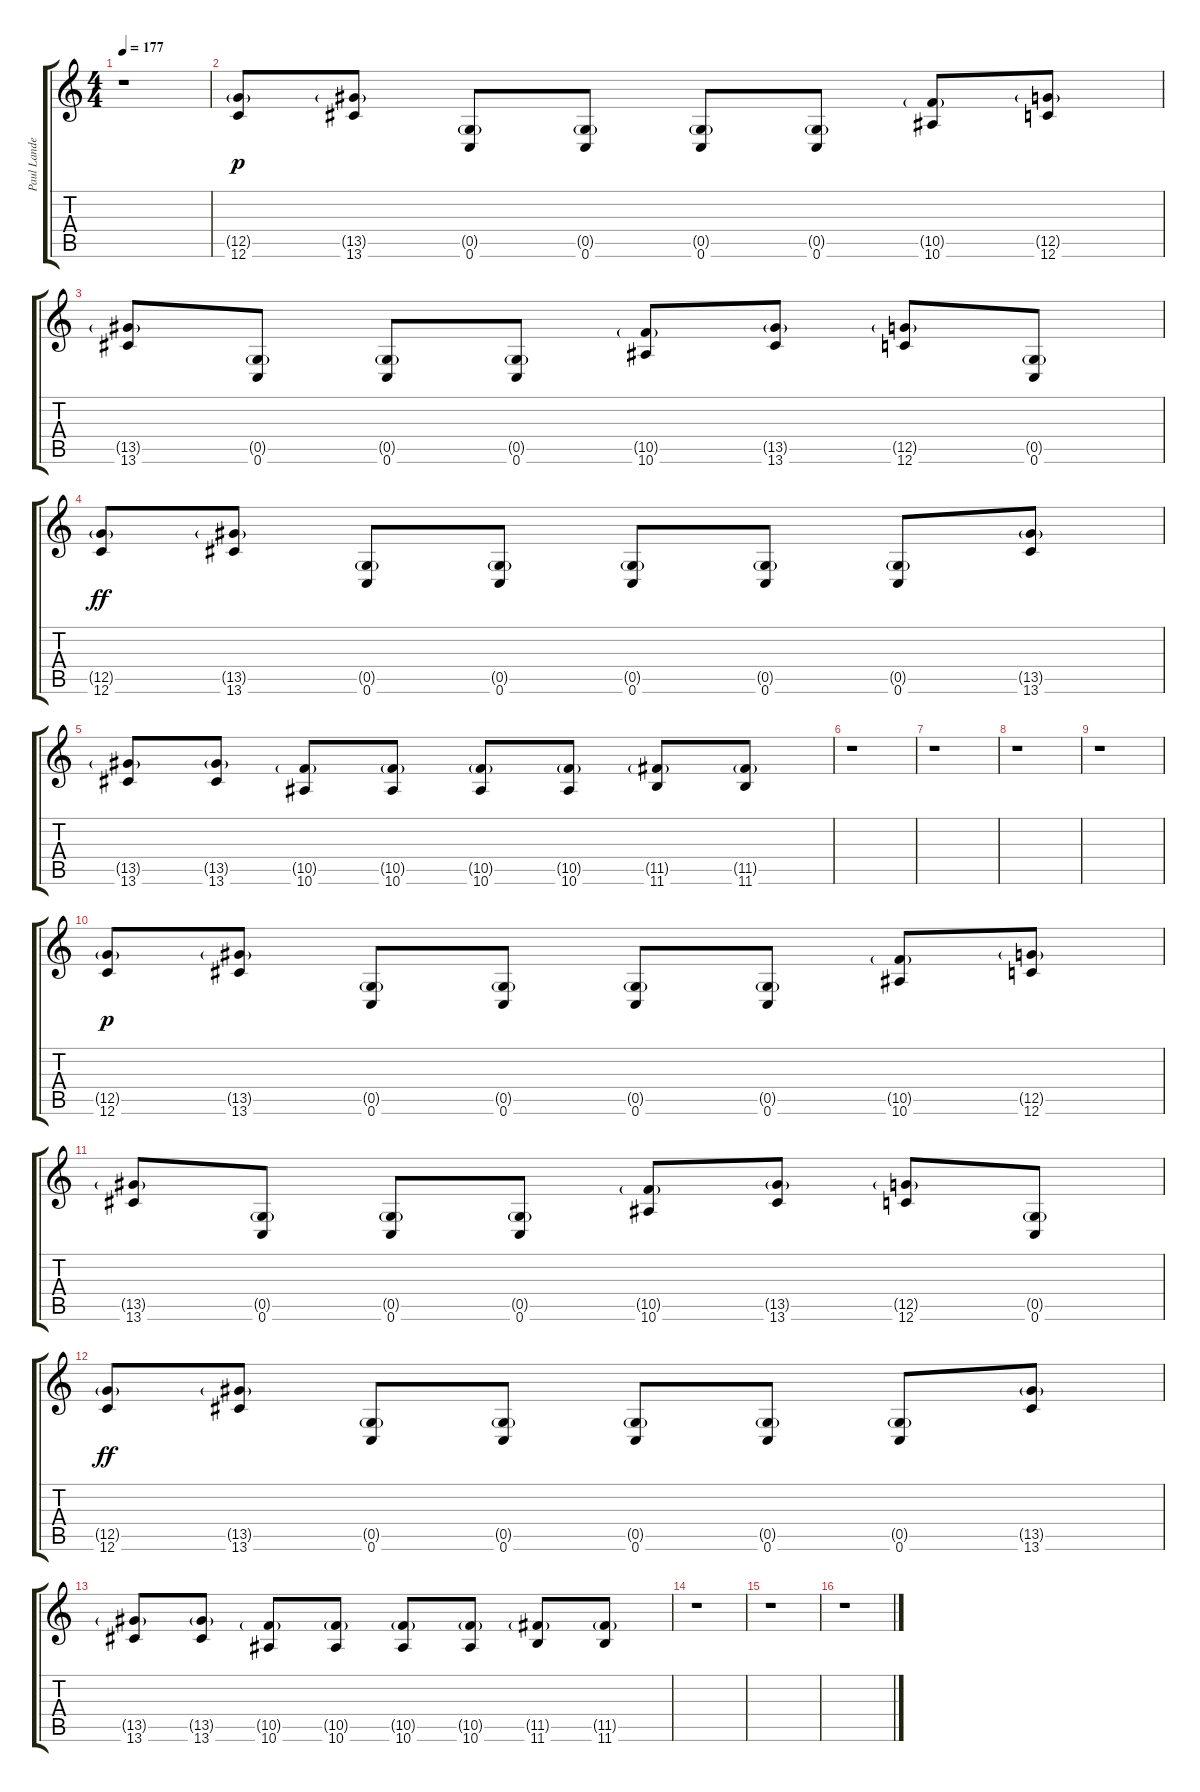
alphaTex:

\track ("Paul Landers [guitar]" "Paul Lande") {instrument distortionguitar}
\staff {score tabs}
\tuning (D4 A3 F3 C3 G2 C2) {hide}
\ts (4 4)
\tempo 177
\clef g2
\ks c
r.1{dy ff} |
(12.5{g} 12.6).8{dy p} (13.5{g} 13.6).8 (0.5{g} 0.6).8 (0.5{g} 0.6).8 (0.5{g} 0.6).8 (0.5{g} 0.6).8 (10.5{g} 10.6).8 (12.5{g} 12.6).8 |
(13.5{g} 13.6).8 (0.5{g} 0.6).8 (0.5{g} 0.6).8 (0.5{g} 0.6).8 (10.5{g} 10.6).8 (13.5{g} 13.6).8 (12.5{g} 12.6).8 (0.5{g} 0.6).8 |
(12.5{g} 12.6).8{dy ff} (13.5{g} 13.6).8 (0.5{g} 0.6).8 (0.5{g} 0.6).8 (0.5{g} 0.6).8 (0.5{g} 0.6).8 (0.5{g} 0.6).8 (13.5{g} 13.6).8 |
(13.5{g} 13.6).8 (13.5{g} 13.6).8 (10.5{g} 10.6).8 (10.5{g} 10.6).8 (10.5{g} 10.6).8 (10.5{g} 10.6).8 (11.5{g} 11.6).8 (11.5{g} 11.6).8 |
r.1 |
r.1 |
r.1 |
r.1 |
(12.5{g} 12.6).8{dy p} (13.5{g} 13.6).8 (0.5{g} 0.6).8 (0.5{g} 0.6).8 (0.5{g} 0.6).8 (0.5{g} 0.6).8 (10.5{g} 10.6).8 (12.5{g} 12.6).8 |
(13.5{g} 13.6).8 (0.5{g} 0.6).8 (0.5{g} 0.6).8 (0.5{g} 0.6).8 (10.5{g} 10.6).8 (13.5{g} 13.6).8 (12.5{g} 12.6).8 (0.5{g} 0.6).8 |
(12.5{g} 12.6).8{dy ff} (13.5{g} 13.6).8 (0.5{g} 0.6).8 (0.5{g} 0.6).8 (0.5{g} 0.6).8 (0.5{g} 0.6).8 (0.5{g} 0.6).8 (13.5{g} 13.6).8 |
(13.5{g} 13.6).8 (13.5{g} 13.6).8 (10.5{g} 10.6).8 (10.5{g} 10.6).8 (10.5{g} 10.6).8 (10.5{g} 10.6).8 (11.5{g} 11.6).8 (11.5{g} 11.6).8 |
r.1 |
r.1 |
r.1
